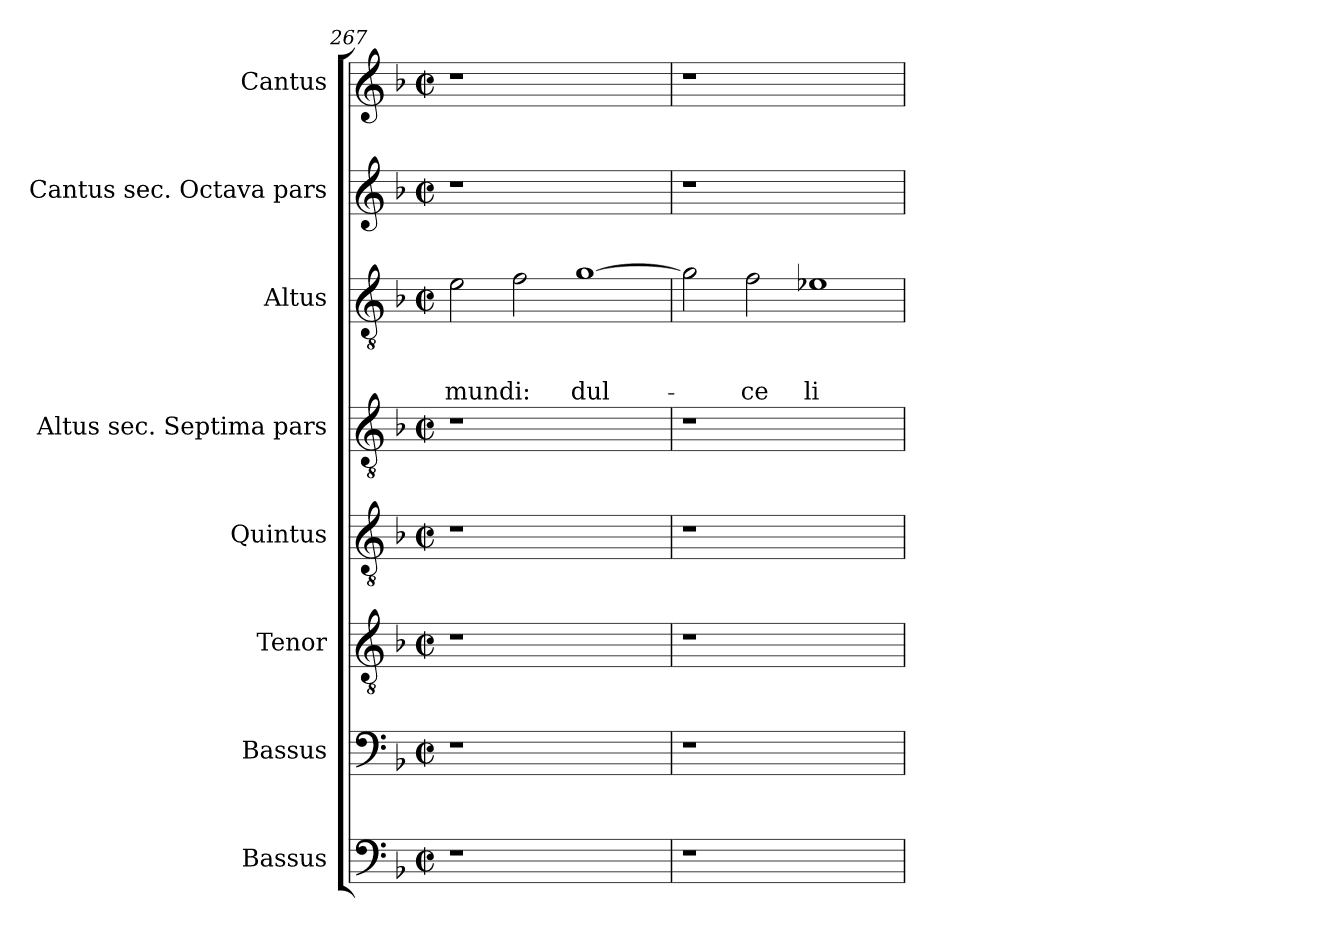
**kern	**kern	**kern	**kern	**kern	**kern	**text	**text	**text	**kern	**kern
*part8	*part7	*part6	*part5	*part4	*part3	*part3	*part3	*part3	*part2	*part1
*staff8	*staff7	*staff6	*staff5	*staff4	*staff3	*staff3	*staff3	*staff3	*staff2	*staff1
*I"Bassus	*I"Bassus	*I"Tenor	*I"Quintus	*I"Altus sec. Septima pars	*I"Altus	*	*	*	*I"Cantus sec. Octava pars	*I"Cantus
*	*I'Bassus	*I'Tenor	*I'Quintus	*	*I'Altus	*	*	*	*	*I'Cantus
*clefF4	*clefF4	*clefGv2	*clefGv2	*clefGv2	*clefGv2	*	*	*	*clefG2	*clefG2
*k[b-]	*k[b-]	*k[b-]	*k[b-]	*k[b-]	*k[b-]	*	*	*	*k[b-]	*k[b-]
*F:	*F:	*F:	*F:	*F:	*F:	*	*	*	*F:	*F:
*M2/2	*M2/2	*M2/2	*M2/2	*M2/2	*M2/2	*	*	*	*M2/2	*M2/2
*met(c|)	*met(c|)	*met(c|)	*met(c|)	*met(c|)	*met(c|)	*	*	*	*met(c|)	*met(c|)
=267	=267	=267	=267	=267	=267	=267	=267	=267	=267	=267
!	!	!	!	!	!	!	!	!LO:LY:b	!	!
1r	1r	1r	1r	1r	2e\	.	.	mundi:	1r	1r
.	.	.	.	.	2f\	.	.	.	.	.
!	!	!	!	!	!	!	!	!LO:LY:b	!	!
1ryy	1ryy	1ryy	1ryy	1ryy	[>1g	.	.	dul-	1ryy	1ryy
=268	=268	=268	=268	=268	=268	=268	=268	=268	=268	=268
1r	1r	1r	1r	1r	2g\]	.	.	.	1r	1r
!	!	!	!	!	!	!	!	!LO:LY:b	!	!
.	.	.	.	.	2f\	.	.	-ce	.	.
!	!	!	!	!	!	!	!	!LO:LY:b	!	!
1ryy	1ryy	1ryy	1ryy	1ryy	1e-X	.	.	li-	1ryy	1ryy
=	=	=	=	=	=	=	=	=	=	=
*-	*-	*-	*-	*-	*-	*-	*-	*-	*-	*-
